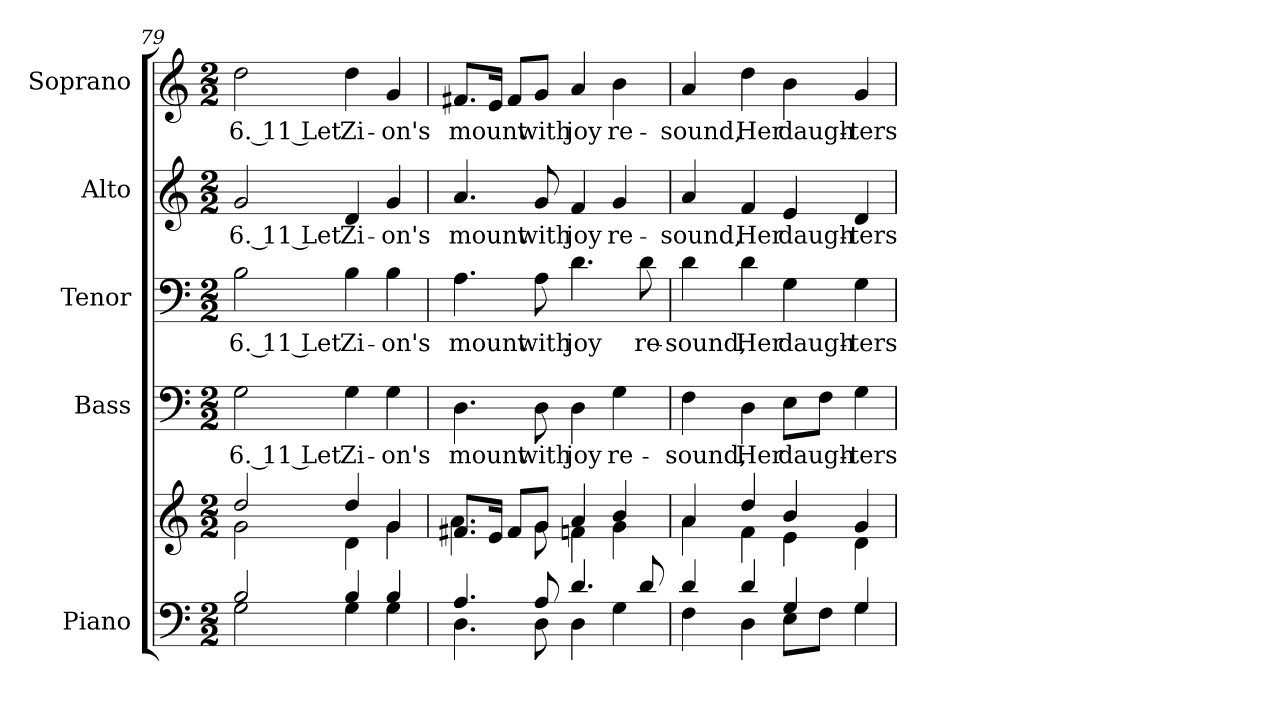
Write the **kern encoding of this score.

**kern	**kern	**kern	**text	**kern	**text	**kern	**text	**kern	**text
*part5	*part5	*part4	*part4	*part3	*part3	*part2	*part2	*part1	*part1
*staff6	*staff5	*staff4	*staff4	*staff3	*staff3	*staff2	*staff2	*staff1	*staff1
*I"Piano	*	*I"Bass	*	*I"Tenor	*	*I"Alto	*	*I"Soprano	*
*I'Pno.	*	*I'B.	*	*I'T.	*	*I'A.	*	*I'S.	*
*clefF4	*clefG2	*clefF4	*	*clefF4	*	*clefG2	*	*clefG2	*
*k[]	*k[]	*k[]	*	*k[]	*	*k[]	*	*k[]	*
*C:	*C:	*C:	*	*C:	*	*C:	*	*C:	*
*M2/2	*M2/2	*M2/2	*	*M2/2	*	*M2/2	*	*M2/2	*
=79	=79	=79	=79	=79	=79	=79	=79	=79	=79
*^	*^	*	*	*	*	*	*	*	*
!	!	!	!	!	!LO:LY:b:color=#000000	!	!	!	!	!	!
!	!	!	!	!	!	!	!LO:LY:b:color=#000000	!	!	!	!
!	!	!	!	!	!	!	!	!	!LO:LY:b:color=#000000	!	!
!	!	!	!	!	!	!	!	!	!	!	!LO:LY:b:color=#000000
2Bi/	2Gi\	2ddi/	2gi\	2Gi\	6. 11 Let	2Bi\	6. 11 Let	2gi/	6. 11 Let	2ddi\	6. 11 Let
!	!	!	!	!	!LO:LY:b:color=#000000	!	!	!	!	!	!
!	!	!	!	!	!	!	!LO:LY:b:color=#000000	!	!	!	!
!	!	!	!	!	!	!	!	!	!LO:LY:b:color=#000000	!	!
!	!	!	!	!	!	!	!	!	!	!	!LO:LY:b:color=#000000
4Bi/	4Gi\	4ddi/	4di\	4Gi\	Zi-	4Bi\	Zi-	4di/	Zi-	4ddi\	Zi-
!	!	!	!	!	!LO:LY:b:color=#000000	!	!	!	!	!	!
!	!	!	!	!	!	!	!LO:LY:b:color=#000000	!	!	!	!
!	!	!	!	!	!	!	!	!	!LO:LY:b:color=#000000	!	!
!	!	!	!	!	!	!	!	!	!	!	!LO:LY:b:color=#000000
4Bi/	4Gi\	4gi/	4gi\	4Gi\	-on's	4Bi\	-on's	4gi/	-on's	4gi/	-on's
!!LO:PB:g=z
=80	=80	=80	=80	=80	=80	=80	=80	=80	=80	=80	=80
!	!	!	!	!	!LO:LY:b:color=#000000	!	!	!	!	!	!
!	!	!	!	!	!	!	!LO:LY:b:color=#000000	!	!	!	!
!	!	!	!	!	!	!	!	!	!LO:LY:b:color=#000000	!	!
!	!	!	!	!	!	!	!	!	!	!	!LO:LY:b:color=#000000
4.Ai/	4.Di\	8.f#Xi/L	4.ai\	4.Di\	mount	4.Ai\	mount	4.ai/	mount	8.f#Xi/L	mount
.	.	16ei/Jk	.	.	.	.	.	.	.	16ei/Jk	.
.	.	8f#i/L	.	.	.	.	.	.	.	8f#i/L	.
!	!	!	!	!	!LO:LY:b:color=#000000	!	!	!	!	!	!
!	!	!	!	!	!	!	!LO:LY:b:color=#000000	!	!	!	!
!	!	!	!	!	!	!	!	!	!LO:LY:b:color=#000000	!	!
!	!	!	!	!	!	!	!	!	!	!	!LO:LY:b:color=#000000
8Ai/	8Di\	8gi/J	8gi\	8Di\	with	8Ai\	with	8gi/	with	8gi/J	with
!	!	!	!	!	!LO:LY:b:color=#000000	!	!	!	!	!	!
!	!	!	!	!	!	!	!LO:LY:b:color=#000000	!	!	!	!
!	!	!	!	!	!	!	!	!	!LO:LY:b:color=#000000	!	!
!	!	!	!	!	!	!	!	!	!	!	!LO:LY:b:color=#000000
4.di/	4Di\	4ai/	4fni\	4Di\	joy	4.di\	joy	4fi/	joy	4ai/	joy
!	!	!	!	!	!LO:LY:b:color=#000000	!	!	!	!	!	!
!	!	!	!	!	!	!	!	!	!LO:LY:b:color=#000000	!	!
!	!	!	!	!	!	!	!	!	!	!	!LO:LY:b:color=#000000
.	4Gi\	4bi/	4gi\	4Gi\	re-	.	.	4gi/	re-	4bi\	re-
!	!	!	!	!	!	!	!LO:LY:b:color=#000000	!	!	!	!
8di/	.	.	.	.	.	8di\	re-	.	.	.	.
=81	=81	=81	=81	=81	=81	=81	=81	=81	=81	=81	=81
!	!	!	!	!	!LO:LY:b:color=#000000	!	!	!	!	!	!
!	!	!	!	!	!	!	!LO:LY:b:color=#000000	!	!	!	!
!	!	!	!	!	!	!	!	!	!LO:LY:b:color=#000000	!	!
!	!	!	!	!	!	!	!	!	!	!	!LO:LY:b:color=#000000
4di/	4Fi\	4ai/	4ai\	4Fi\	-sound,	4di\	-sound,	4ai/	-sound,	4ai/	-sound,
!	!	!	!	!	!LO:LY:b:color=#000000	!	!	!	!	!	!
!	!	!	!	!	!	!	!LO:LY:b:color=#000000	!	!	!	!
!	!	!	!	!	!	!	!	!	!LO:LY:b:color=#000000	!	!
!	!	!	!	!	!	!	!	!	!	!	!LO:LY:b:color=#000000
4di/	4Di\	4ddi/	4fi\	4Di\	Her	4di\	Her	4fi/	Her	4ddi\	Her
!	!	!	!	!	!LO:LY:b:color=#000000	!	!	!	!	!	!
!	!	!	!	!	!	!	!LO:LY:b:color=#000000	!	!	!	!
!	!	!	!	!	!	!	!	!	!LO:LY:b:color=#000000	!	!
!	!	!	!	!	!	!	!	!	!	!	!LO:LY:b:color=#000000
4Gi/	8Ei\L	4bi/	4ei\	8Ei\L	daugh-	4Gi\	daugh-	4ei/	daugh-	4bi\	daugh-
.	8Fi\J	.	.	8Fi\J	.	.	.	.	.	.	.
!	!	!	!	!	!LO:LY:b:color=#000000	!	!	!	!	!	!
!	!	!	!	!	!	!	!LO:LY:b:color=#000000	!	!	!	!
!	!	!	!	!	!	!	!	!	!LO:LY:b:color=#000000	!	!
!	!	!	!	!	!	!	!	!	!	!	!LO:LY:b:color=#000000
4Gi/	4Gi\	4gi/	4di\	4Gi\	-ters	4Gi\	-ters	4di/	-ters	4gi/	-ters
*v	*v	*	*	*	*	*	*	*	*	*	*
*	*v	*v	*	*	*	*	*	*	*	*
=	=	=	=	=	=	=	=	=	=
*-	*-	*-	*-	*-	*-	*-	*-	*-	*-
